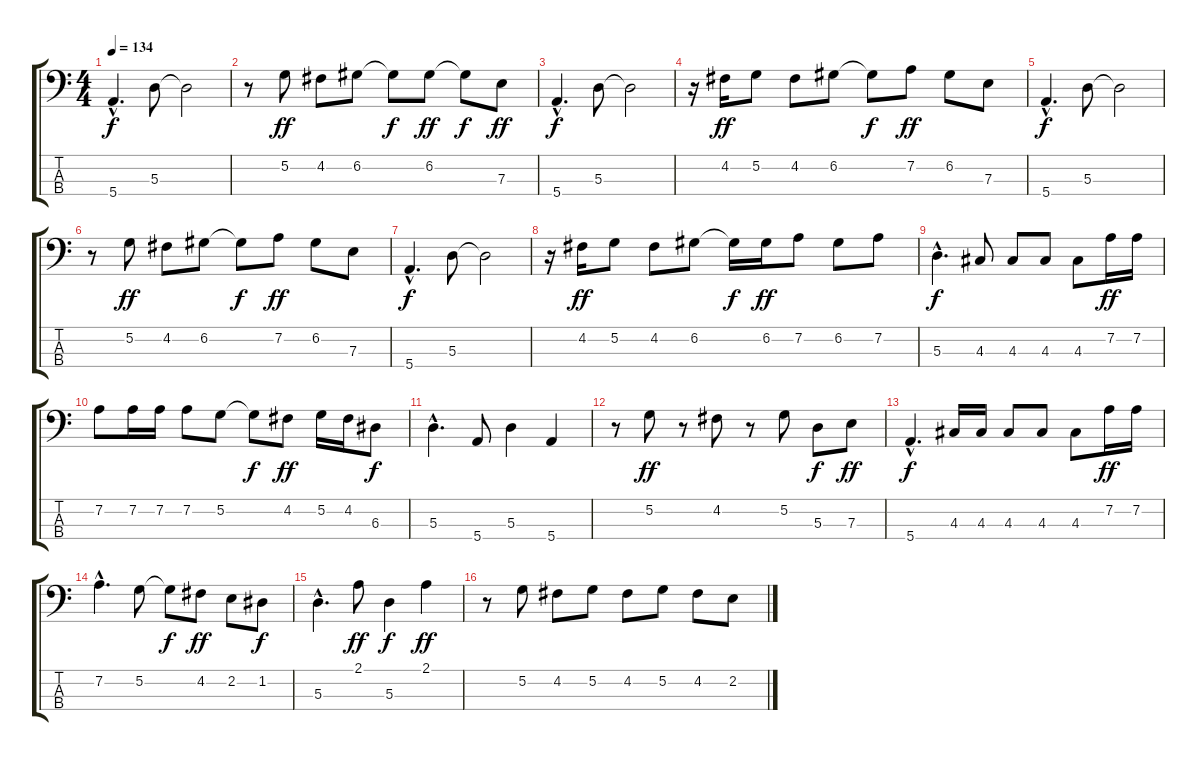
\track "" {instrument electricbasspick}
\staff {score tabs}
\tuning (G2 D2 A1 E1) {hide}
\ts (4 4)
\tempo 134
\clef f4
\ks c
5.4{hac}.4{d dy f} 5.3.8 5.3{t}.2 |
r.8 5.2.8{dy ff} 4.2.8 6.2.8 6.2{t}.8{dy f} 6.2.8{dy ff} 6.2{t}.8{dy f} 7.3.8{dy ff} |
5.4{hac}.4{d dy f} 5.3.8 5.3{t}.2 |
r.16 4.2.16{dy ff} 5.2.8 4.2.8 6.2.8 6.2{t}.8{dy f} 7.2.8{dy ff} 6.2.8 7.3.8 |
5.4{hac}.4{d dy f} 5.3.8 5.3{t}.2 |
r.8 5.2.8{dy ff} 4.2.8 6.2.8 6.2{t}.8{dy f} 7.2.8{dy ff} 6.2.8 7.3.8 |
5.4{hac}.4{d dy f} 5.3.8 5.3{t}.2 |
r.16 4.2.16{dy ff} 5.2.8 4.2.8 6.2.8 6.2{t}.16{dy f} 6.2.16{dy ff} 7.2.8 6.2.8 7.2.8 |
5.3{hac}.4{d dy f} 4.3.8 4.3.8 4.3.8 4.3.8 7.2.16{dy ff} 7.2.16 |
7.2.8 7.2.16 7.2.16 7.2.8 5.2.8 5.2{t}.8{dy f} 4.2.8{dy ff} 5.2.16 4.2.16 6.3.8{dy f} |
5.3{hac}.4{d} 5.4.8 5.3.4 5.4.4 |
r.8 5.2.8{dy ff} r.8 4.2.8 r.8 5.2.8 5.3.8{dy f} 7.3.8{dy ff} |
5.4{hac}.4{d dy f} 4.3.16 4.3.16 4.3.8 4.3.8 4.3.8 7.2.16{dy ff} 7.2.16 |
7.2{hac}.4{d} 5.2.8 5.2{t}.8{dy f} 4.2.8{dy ff} 2.2.8 1.2.8{dy f} |
5.3{hac}.4{d} 2.1.8{dy ff} 5.3.4{dy f} 2.1.4{dy ff} |
r.8 5.2.8 4.2.8 5.2.8 4.2.8 5.2.8 4.2.8 2.2.8
